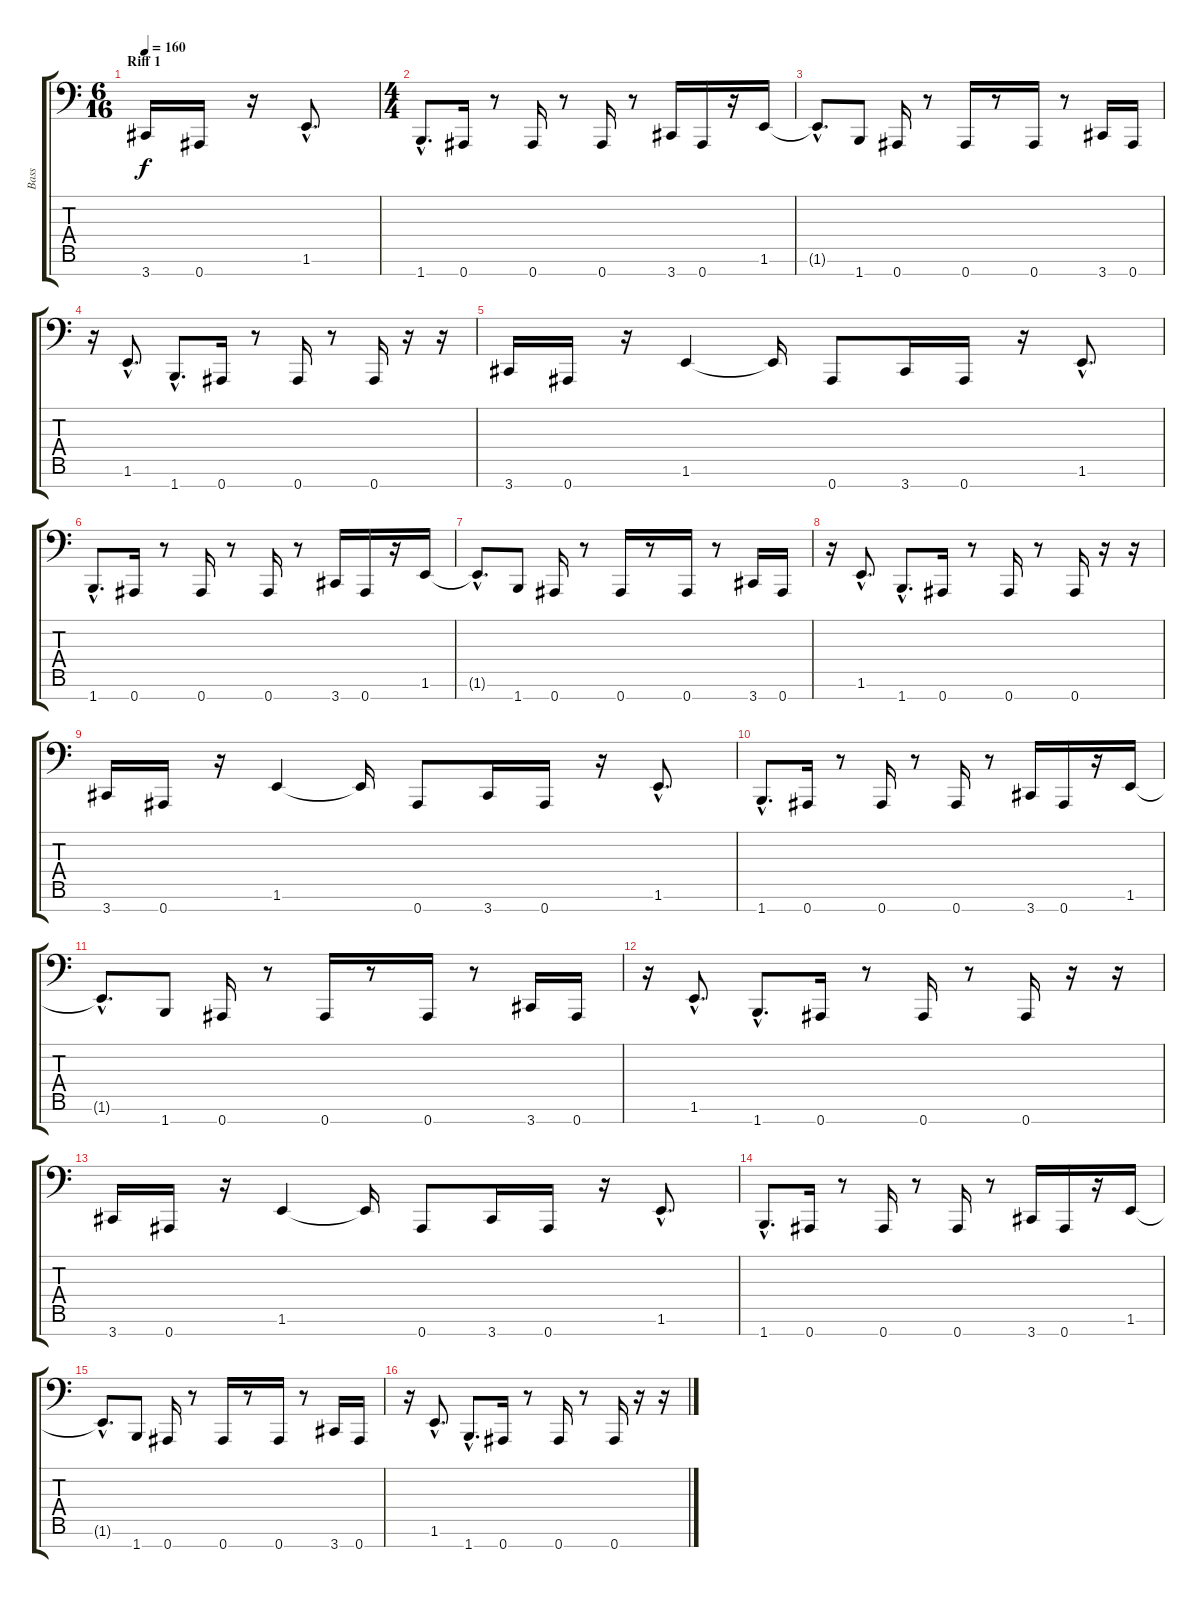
\track ("Bass" "Bass") {instrument electricbassfinger}
\staff {score tabs}
\tuning (Eb3 Bb2 Gb2 Db2 Ab1 Eb1 Bb0) {hide}
\ts (6 16)
\section ("" "Riff 1")
\tempo 160
\clef f4
\ks c
3.7.16{dy f instrument electricbassfinger} 0.7.16 r.16 1.6{hac}.8{d} |
\ts (4 4)
1.7{hac}.8{d} 0.7.16 r.8 0.7.16 r.8 0.7.16 r.8 3.7.16 0.7.16 r.16 1.6.16 |
1.6{hac t}.8{d} 1.7.8 0.7.16 r.8 0.7.16 r.8 0.7.16 r.8 3.7.16 0.7.16 |
r.16 1.6{hac}.8{d} 1.7{hac}.8{d} 0.7.16 r.8 0.7.16 r.8 0.7.16 r.16 r.16 |
3.7.16 0.7.16 r.16 1.6.4 1.6{t}.16 0.7.8 3.7.16 0.7.16 r.16 1.6{hac}.8{d} |
1.7{hac}.8{d} 0.7.16 r.8 0.7.16 r.8 0.7.16 r.8 3.7.16 0.7.16 r.16 1.6.16 |
1.6{hac t}.8{d} 1.7.8 0.7.16 r.8 0.7.16 r.8 0.7.16 r.8 3.7.16 0.7.16 |
r.16 1.6{hac}.8{d} 1.7{hac}.8{d} 0.7.16 r.8 0.7.16 r.8 0.7.16 r.16 r.16 |
3.7.16 0.7.16 r.16 1.6.4 1.6{t}.16 0.7.8 3.7.16 0.7.16 r.16 1.6{hac}.8{d} |
1.7{hac}.8{d} 0.7.16 r.8 0.7.16 r.8 0.7.16 r.8 3.7.16 0.7.16 r.16 1.6.16 |
1.6{hac t}.8{d} 1.7.8 0.7.16 r.8 0.7.16 r.8 0.7.16 r.8 3.7.16 0.7.16 |
r.16 1.6{hac}.8{d} 1.7{hac}.8{d} 0.7.16 r.8 0.7.16 r.8 0.7.16 r.16 r.16 |
3.7.16 0.7.16 r.16 1.6.4 1.6{t}.16 0.7.8 3.7.16 0.7.16 r.16 1.6{hac}.8{d} |
1.7{hac}.8{d} 0.7.16 r.8 0.7.16 r.8 0.7.16 r.8 3.7.16 0.7.16 r.16 1.6.16 |
1.6{hac t}.8{d} 1.7.8 0.7.16 r.8 0.7.16 r.8 0.7.16 r.8 3.7.16 0.7.16 |
r.16 1.6{hac}.8{d} 1.7{hac}.8{d} 0.7.16 r.8 0.7.16 r.8 0.7.16 r.16 r.16
